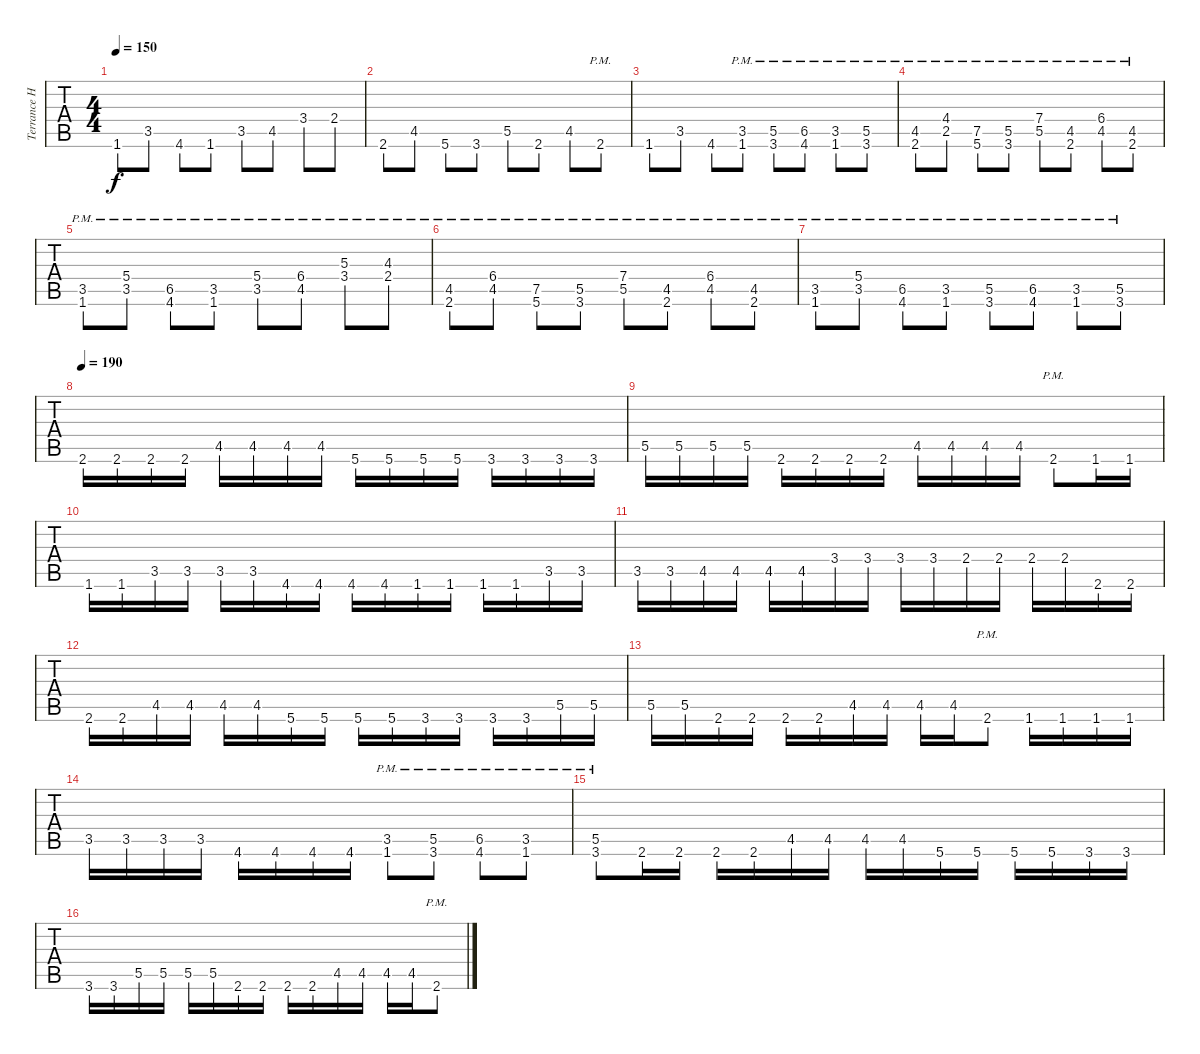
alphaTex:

\track ("Terrance Hobbs" "Terrance H") {instrument distortionguitar}
\staff {tabs}
\tuning (C4 G3 Eb3 Bb2 F2 C2) {hide}
\ts (4 4)
\tempo 150
\clef g2
\ks c
1.6.8{dy f} 3.5.8 4.6.8 1.6.8 3.5.8 4.5.8 3.4.8 2.4.8 |
2.6.8 4.5.8 5.6.8 3.6.8 5.5.8 2.6.8 4.5.8 2.6{pm}.8 |
1.6.8 3.5.8 4.6.8 (3.5{pm} 1.6{pm}).8 (5.5{pm} 3.6{pm}).8 (6.5{pm} 4.6{pm}).8 (3.5{pm} 1.6{pm}).8 (5.5{pm} 3.6{pm}).8 |
(4.5{pm} 2.6{pm}).8 (4.4{pm} 2.5{pm}).8 (7.5{pm} 5.6{pm}).8 (5.5{pm} 3.6{pm}).8 (7.4{pm} 5.5{pm}).8 (4.5{pm} 2.6{pm}).8 (6.4{pm} 4.5{pm}).8 (4.5{pm} 2.6{pm}).8 |
(3.5{pm} 1.6{pm}).8 (5.4{pm} 3.5{pm}).8 (6.5{pm} 4.6{pm}).8 (3.5{pm} 1.6{pm}).8 (5.4{pm} 3.5{pm}).8 (6.4{pm} 4.5{pm}).8 (5.3{pm} 3.4{pm}).8 (4.3{pm} 2.4{pm}).8 |
(4.5{pm} 2.6{pm}).8 (6.4{pm} 4.5{pm}).8 (7.5{pm} 5.6{pm}).8 (5.5{pm} 3.6{pm}).8 (7.4{pm} 5.5{pm}).8 (4.5{pm} 2.6{pm}).8 (6.4{pm} 4.5{pm}).8 (4.5{pm} 2.6{pm}).8 |
(3.5{pm} 1.6{pm}).8 (5.4{pm} 3.5{pm}).8 (6.5{pm} 4.6{pm}).8 (3.5{pm} 1.6{pm}).8 (5.5{pm} 3.6{pm}).8 (6.5{pm} 4.6{pm}).8 (3.5{pm} 1.6{pm}).8 (5.5{pm} 3.6{pm}).8 |
\tempo 190
2.6.16 2.6.16 2.6.16 2.6.16 4.5.16 4.5.16 4.5.16 4.5.16 5.6.16 5.6.16 5.6.16 5.6.16 3.6.16 3.6.16 3.6.16 3.6.16 |
5.5.16 5.5.16 5.5.16 5.5.16 2.6.16 2.6.16 2.6.16 2.6.16 4.5.16 4.5.16 4.5.16 4.5.16 2.6{pm}.8 1.6.16 1.6.16 |
1.6.16 1.6.16 3.5.16 3.5.16 3.5.16 3.5.16 4.6.16 4.6.16 4.6.16 4.6.16 1.6.16 1.6.16 1.6.16 1.6.16 3.5.16 3.5.16 |
3.5.16 3.5.16 4.5.16 4.5.16 4.5.16 4.5.16 3.4.16 3.4.16 3.4.16 3.4.16 2.4.16 2.4.16 2.4.16 2.4.16 2.6.16 2.6.16 |
2.6.16 2.6.16 4.5.16 4.5.16 4.5.16 4.5.16 5.6.16 5.6.16 5.6.16 5.6.16 3.6.16 3.6.16 3.6.16 3.6.16 5.5.16 5.5.16 |
5.5.16 5.5.16 2.6.16 2.6.16 2.6.16 2.6.16 4.5.16 4.5.16 4.5.16 4.5.16 2.6{pm}.8 1.6.16 1.6.16 1.6.16 1.6.16 |
3.5.16 3.5.16 3.5.16 3.5.16 4.6.16 4.6.16 4.6.16 4.6.16 (3.5{pm} 1.6{pm}).8 (5.5{pm} 3.6{pm}).8 (6.5{pm} 4.6{pm}).8 (3.5{pm} 1.6{pm}).8 |
(5.5{pm} 3.6{pm}).8 2.6.16 2.6.16 2.6.16 2.6.16 4.5.16 4.5.16 4.5.16 4.5.16 5.6.16 5.6.16 5.6.16 5.6.16 3.6.16 3.6.16 |
3.6.16 3.6.16 5.5.16 5.5.16 5.5.16 5.5.16 2.6.16 2.6.16 2.6.16 2.6.16 4.5.16 4.5.16 4.5.16 4.5.16 2.6{pm}.8
